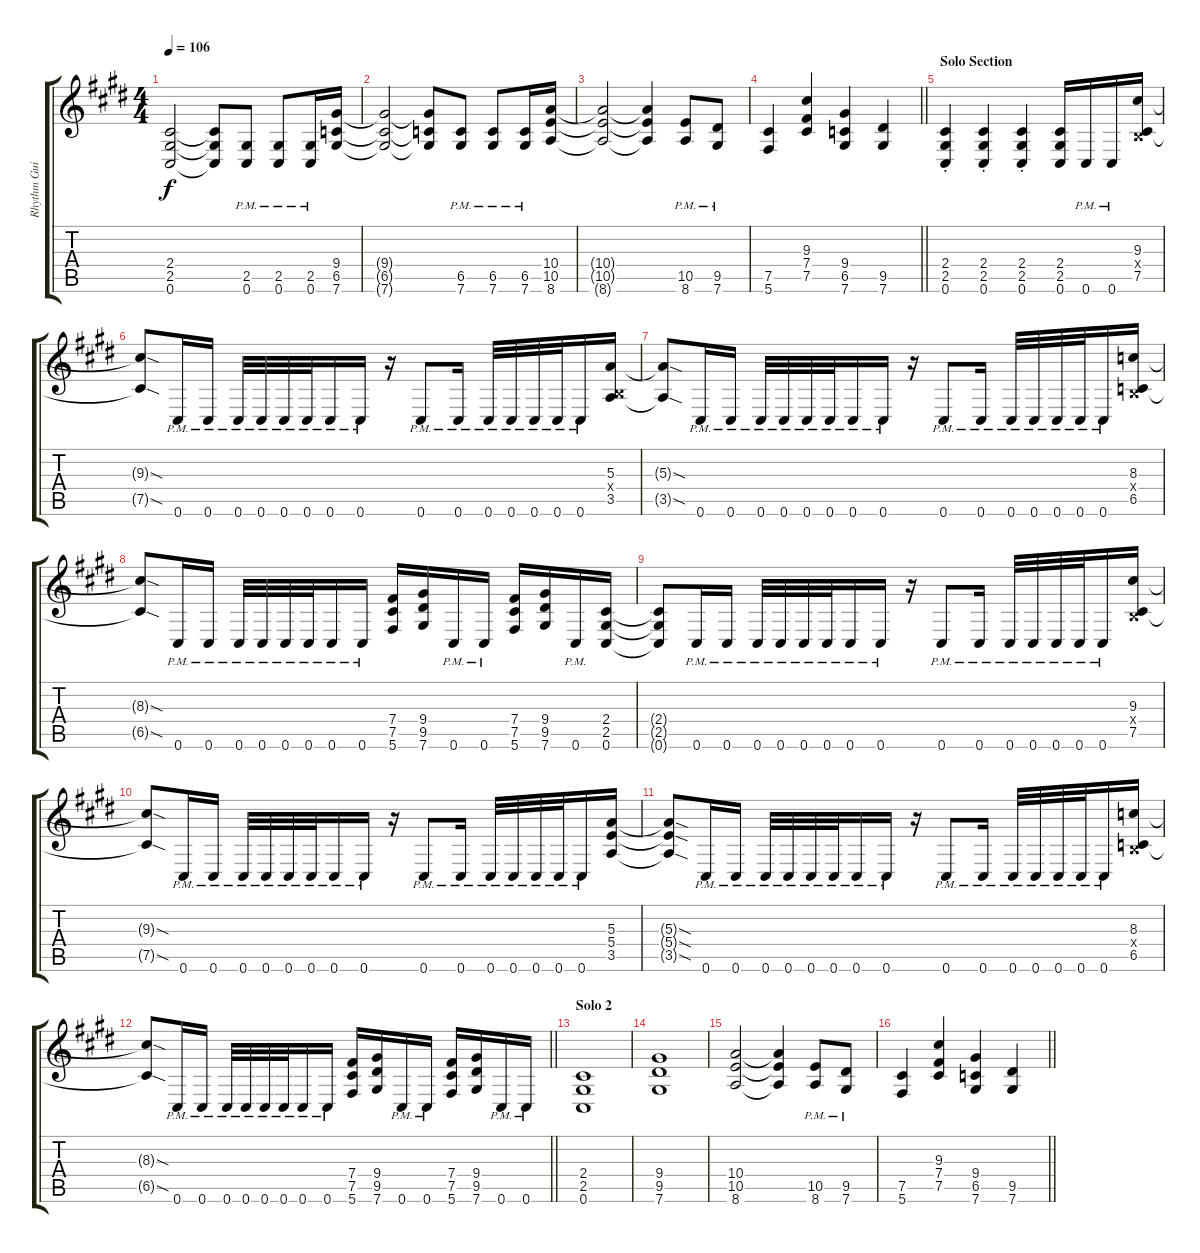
\track ("Rhythm Guitar" "Rhythm Gui") {instrument overdrivenguitar}
\staff {score tabs}
\tuning (Db4 Ab3 E3 B2 Gb2 Db2) {hide}
\ts (4 4)
\tempo 106
\clef g2
\ks c#minor
(2.4 2.5 0.6).2{dy f} (2.4{t} 2.5{t} 0.6{t}).8 (2.5{pm} 0.6{pm}).8 (2.5{pm} 0.6{pm}).8 (2.5{pm} 0.6{pm}).16 (9.4 6.5 7.6).16 |
(9.4{t} 6.5{t} 7.6{t}).2 (9.4{t} 6.5{t} 7.6{t}).8 (6.5{pm} 7.6{pm}).8 (6.5{pm} 7.6{pm}).8 (6.5{pm} 7.6{pm}).16 (10.4 10.5 8.6).16 |
(10.4{t} 10.5{t} 8.6{t}).2 (10.4{t} 10.5{t} 8.6{t}).4 (10.5{pm} 8.6{pm}).8 (9.5{pm} 7.6{pm}).8 |
\barLineRight lightlight
(7.5 5.6).4 (9.3 7.4 7.5).4 (9.4 6.5 7.6).4 (9.5 7.6).4 |
\section ("" "Solo Section")
(2.4{st} 2.5{st} 0.6{st}).4 (2.4{st} 2.5{st} 0.6{st}).4 (2.4{st} 2.5{st} 0.6{st}).4 (2.4 2.5 0.6).16 0.6{pm}.16 0.6{pm}.16 (9.3 0.4{x} 7.5).16 |
(9.3{sod t} 7.5{sod t}).8 0.6{pm}.16 0.6{pm}.16 0.6{pm}.32 0.6{pm}.32 0.6{pm}.32 0.6{pm}.32 0.6{pm}.16 0.6{pm}.16 r.16 0.6{pm}.8 0.6{pm}.16 0.6{pm}.32 0.6{pm}.32 0.6{pm}.32 0.6{pm}.32 0.6{pm}.16 (5.3 0.4{x} 3.5).16 |
(5.3{sod t} 3.5{sod t}).8 0.6{pm}.16 0.6{pm}.16 0.6{pm}.32 0.6{pm}.32 0.6{pm}.32 0.6{pm}.32 0.6{pm}.16 0.6{pm}.16 r.16 0.6{pm}.8 0.6{pm}.16 0.6{pm}.32 0.6{pm}.32 0.6{pm}.32 0.6{pm}.32 0.6{pm}.16 (8.3 0.4{x} 6.5).16 |
(8.3{sod t} 6.5{sod t}).8 0.6{pm}.16 0.6{pm}.16 0.6{pm}.32 0.6{pm}.32 0.6{pm}.32 0.6{pm}.32 0.6{pm}.16 0.6{pm}.16 (7.4 7.5 5.6).16 (9.4 9.5 7.6).16 0.6{pm}.16 0.6{pm}.16 (7.4 7.5 5.6).16 (9.4 9.5 7.6).16 0.6{pm}.16 (2.4 2.5 0.6).16 |
(2.4{t} 2.5{t} 0.6{t}).8 0.6{pm}.16 0.6{pm}.16 0.6{pm}.32 0.6{pm}.32 0.6{pm}.32 0.6{pm}.32 0.6{pm}.16 0.6{pm}.16 r.16 0.6{pm}.8 0.6{pm}.16 0.6{pm}.32 0.6{pm}.32 0.6{pm}.32 0.6{pm}.32 0.6{pm}.16 (9.3 0.4{x} 7.5).16 |
(9.3{sod t} 7.5{sod t}).8 0.6{pm}.16 0.6{pm}.16 0.6{pm}.32 0.6{pm}.32 0.6{pm}.32 0.6{pm}.32 0.6{pm}.16 0.6{pm}.16 r.16 0.6{pm}.8 0.6{pm}.16 0.6{pm}.32 0.6{pm}.32 0.6{pm}.32 0.6{pm}.32 0.6{pm}.16 (5.3 5.4 3.5).16 |
(5.3{sod t} 5.4{sod t} 3.5{sod t}).8 0.6{pm}.16 0.6{pm}.16 0.6{pm}.32 0.6{pm}.32 0.6{pm}.32 0.6{pm}.32 0.6{pm}.16 0.6{pm}.16 r.16 0.6{pm}.8 0.6{pm}.16 0.6{pm}.32 0.6{pm}.32 0.6{pm}.32 0.6{pm}.32 0.6{pm}.16 (8.3 0.4{x} 6.5).16 |
\barLineRight lightlight
(8.3{sod t} 6.5{sod t}).8 0.6{pm}.16 0.6{pm}.16 0.6{pm}.32 0.6{pm}.32 0.6{pm}.32 0.6{pm}.32 0.6{pm}.16 0.6{pm}.16 (7.4 7.5 5.6).16 (9.4 9.5 7.6).16 0.6{pm}.16 0.6{pm}.16 (7.4 7.5 5.6).16 (9.4 9.5 7.6).16 0.6{pm}.16 0.6{pm}.16 |
\section ("" "Solo 2")
(2.4 2.5 0.6).1 |
(9.4 9.5 7.6).1 |
(10.4 10.5 8.6).2 (10.4{t} 10.5{t} 8.6{t}).4 (10.5{pm} 8.6{pm}).8 (9.5{pm} 7.6{pm}).8 |
\barLineRight lightlight
(7.5 5.6).4 (9.3 7.4 7.5).4 (9.4 6.5 7.6).4 (9.5 7.6).4
